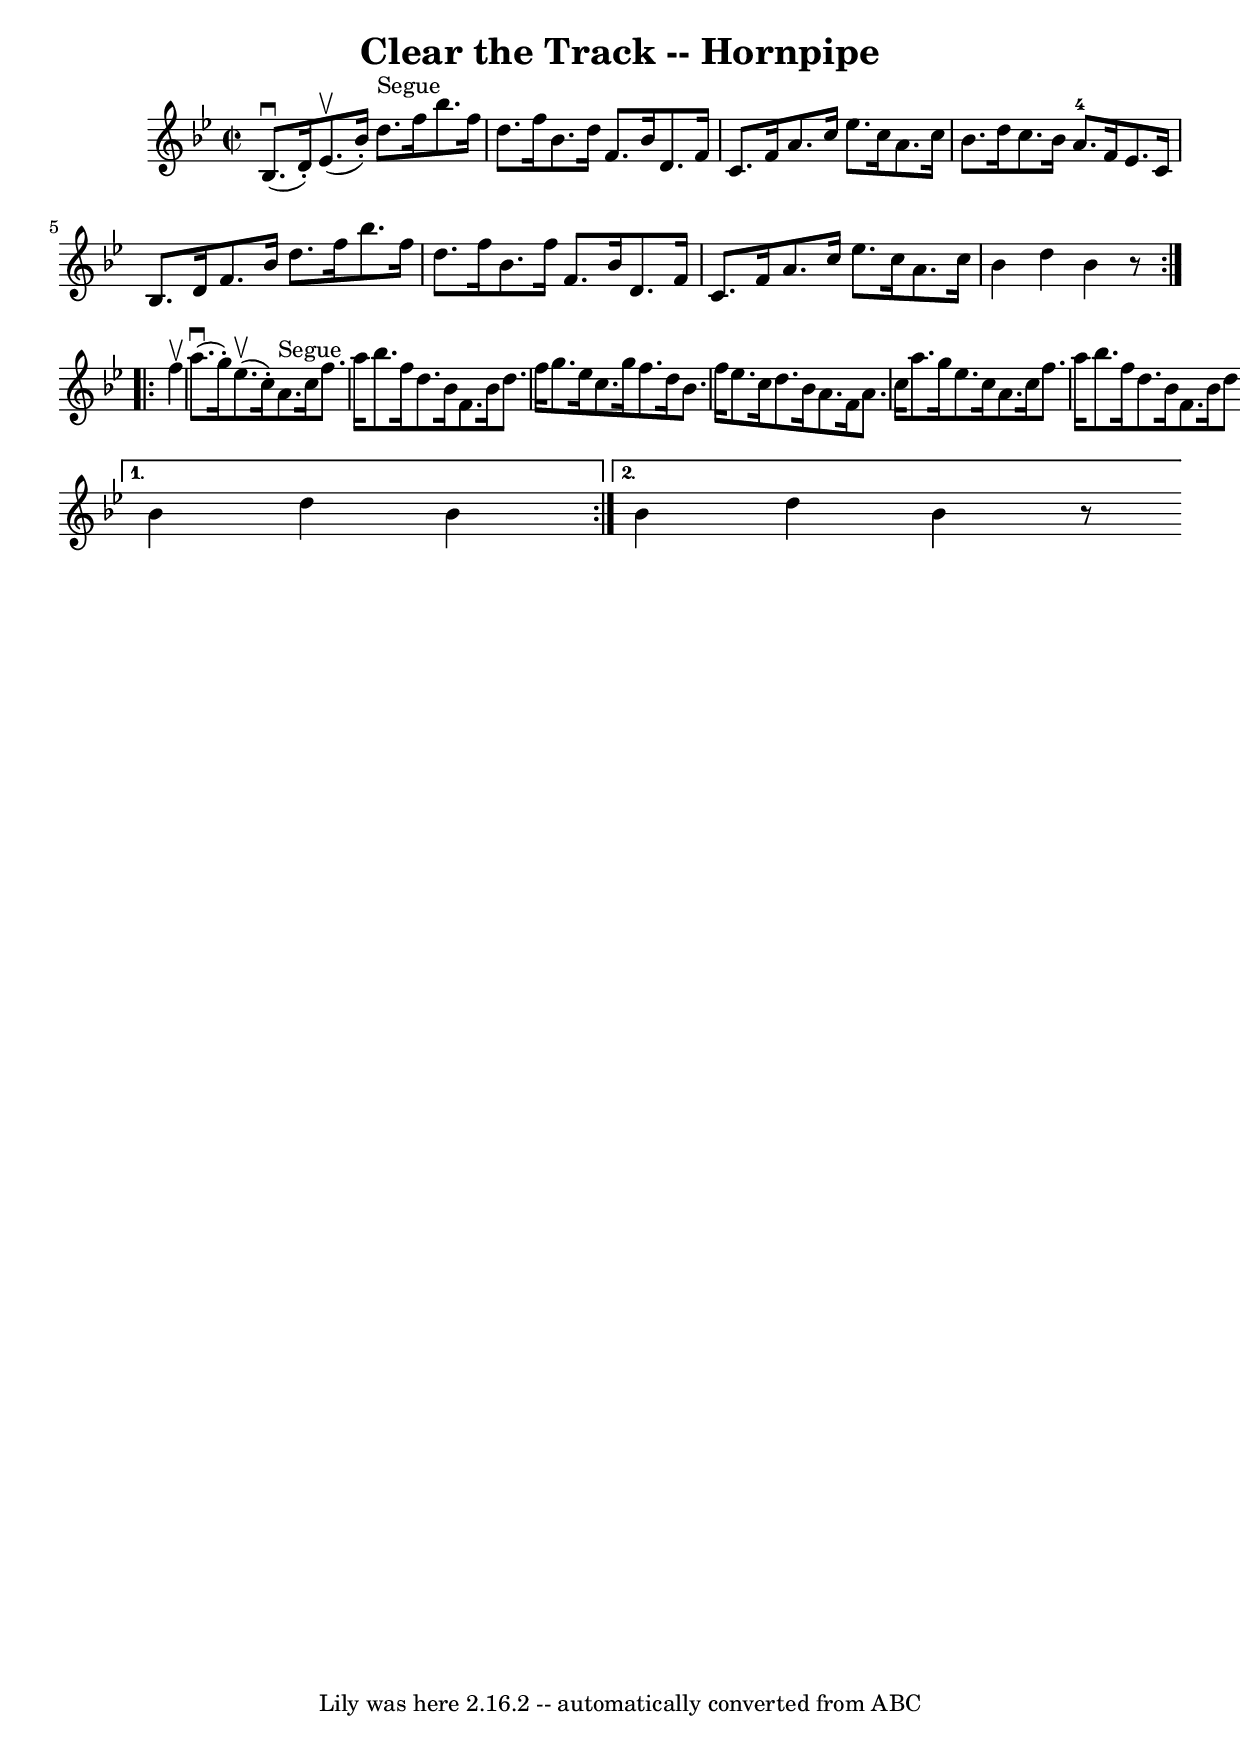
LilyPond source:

\version "2.16.2"
\include "Mammoth.ily"
\header {
  %% book = "Cole's 1000 Fiddle Tunes"
 crossRefNumber = "1"
 footnotes = ""
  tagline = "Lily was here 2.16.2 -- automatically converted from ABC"
  title = "Clear the Track -- Hornpipe"

}
voicedefault =  {



  \repeat volta 2 {

    \override Staff.TimeSignature #'style = #'C
    \time 2/2      \key bes \major bes8. (^\downbow d'16-.) ees'8. (^\upbow bes'16-.) d''8.^"Segue" f''16 bes''8. f''16    |
 d''8. f''16 bes'8. d''16 f'8. bes'16 d'8. f'16   |
 c'8. f'16 a'8. c''16 ees''8. c''16 a'8. c''16  |
 bes'8. d''16 c''8. bes'16 a'8.-4 f'16 ees'8. c'16   |
 bes8. d'16 f'8. bes'16 d''8. f''16 bes''8. f''16   |
 d''8. f''16 bes'8. f''16 f'8. bes'16 d'8. f'16   |
 c'8. f'16 a'8. c''16 ees''8. c''16 a'8. c''16   |
 bes'4 d''4 bes'4    r8 
  }     

  \repeat volta 2 { f''4^\upbow  |
 a''8. (^\downbow g''16-.) ees''8. (^\upbow c''16-.) a'8.^"Segue" c''16 f''8. a''16    |
 bes''8. f''16 d''8. bes'16 f'8. bes'16 d''8. f''16   |
 g''8. ees''16 c''8. g''16 f''8. d''16 bes'8. f''16   |
 ees''8. c''16 d''8. bes'16 a'8. f'16 a'8. c''16   |
 a''8. g''16 ees''8. c''16 a'8. c''16 f''8. a''16   |
 bes''8. f''16 d''8. bes'16 f'8. bes'16 d''8. f''16   |
 g''8. a''16 bes''8. g''16    
 f''8. bes''16 a'8. c''16  
  } \alternative{{ bes'4 d''4 bes'4    
 		 } { bes'4 d''4 bes'4    r8 \bar " |."   
		   }
	       }

}

\score{
  <<

    \context Staff="default"
    {
      \voicedefault 
      
    }

  >>
  \layout {
    
  }
  \midi {
  }

}
